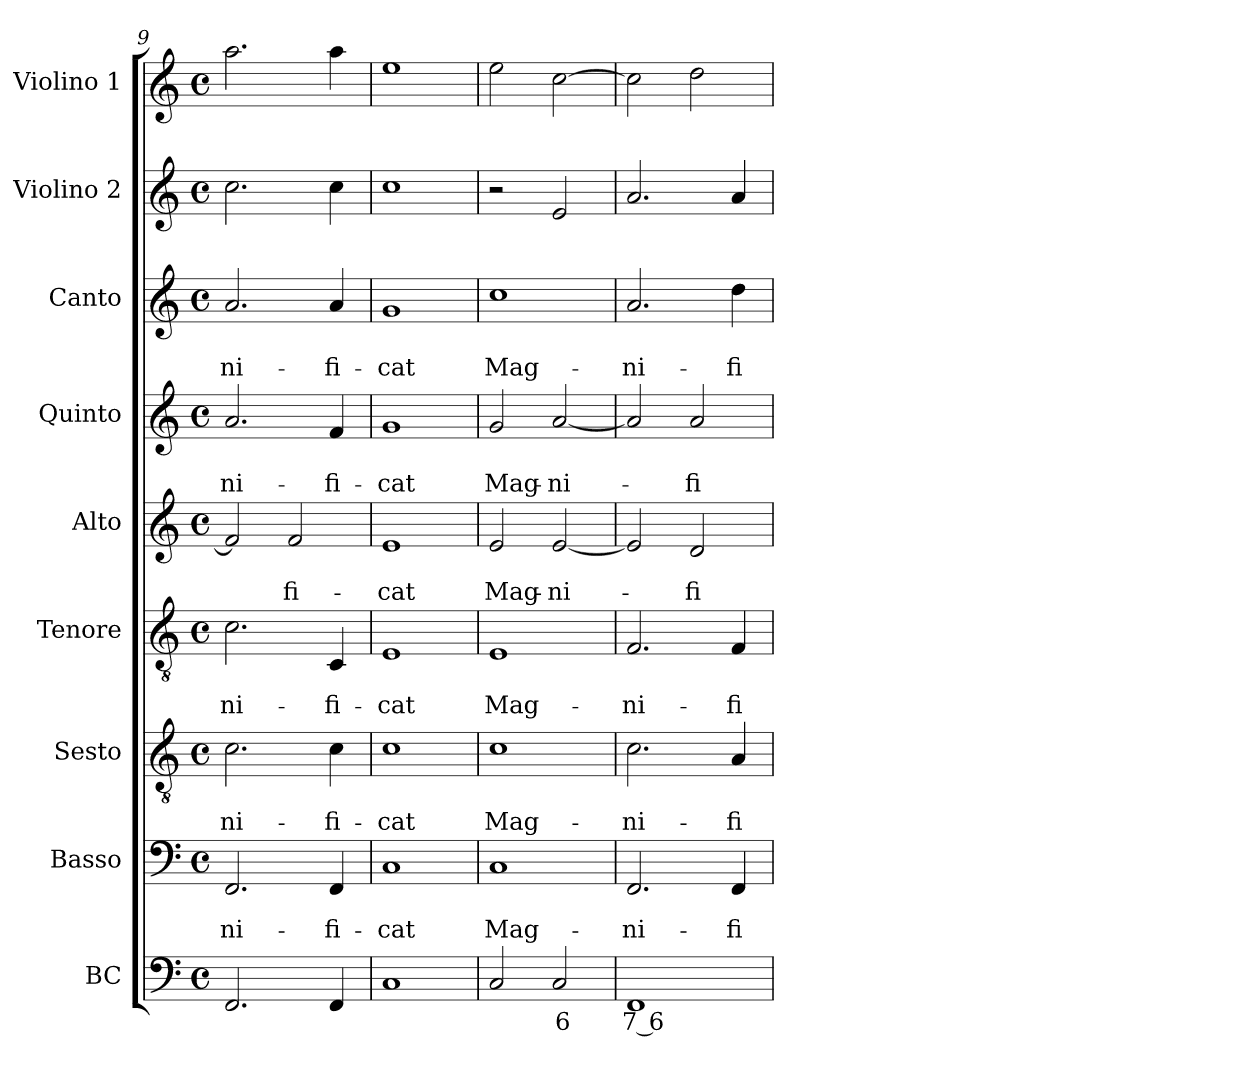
**kern	**text	**kern	**text	**text	**kern	**text	**text	**kern	**text	**text	**kern	**text	**text	**kern	**text	**text	**kern	**text	**text	**kern	**kern
*part9	*part9	*part8	*part8	*part8	*part7	*part7	*part7	*part6	*part6	*part6	*part5	*part5	*part5	*part4	*part4	*part4	*part3	*part3	*part3	*part2	*part1
*staff9	*staff9	*staff8	*staff8	*staff8	*staff7	*staff7	*staff7	*staff6	*staff6	*staff6	*staff5	*staff5	*staff5	*staff4	*staff4	*staff4	*staff3	*staff3	*staff3	*staff2	*staff1
*I"BC	*	*I"Basso	*	*	*I"Sesto	*	*	*I"Tenore	*	*	*I"Alto	*	*	*I"Quinto	*	*	*I"Canto	*	*	*I"Violino 2	*I"Violino 1
*I'Bc	*	*I'B	*	*	*I'S	*	*	*I'T	*	*	*I'A	*	*	*I'Q	*	*	*I'C	*	*	*I'V2	*I'V1
*clefF4	*	*clefF4	*	*	*clefGv2	*	*	*clefGv2	*	*	*clefG2	*	*	*clefG2	*	*	*clefG2	*	*	*clefG2	*clefG2
*k[]	*	*k[]	*	*	*k[]	*	*	*k[]	*	*	*k[]	*	*	*k[]	*	*	*k[]	*	*	*k[]	*k[]
*C:	*	*C:	*	*	*C:	*	*	*C:	*	*	*C:	*	*	*C:	*	*	*C:	*	*	*C:	*C:
*M4/4	*	*M4/4	*	*	*M4/4	*	*	*M4/4	*	*	*M4/4	*	*	*M4/4	*	*	*M4/4	*	*	*M4/4	*M4/4
*met(c)	*	*met(c)	*	*	*met(c)	*	*	*met(c)	*	*	*met(c)	*	*	*met(c)	*	*	*met(c)	*	*	*met(c)	*met(c)
=9	=9	=9	=9	=9	=9	=9	=9	=9	=9	=9	=9	=9	=9	=9	=9	=9	=9	=9	=9	=9	=9
!	!	!	!	!LO:LY:b	!	!	!LO:LY:b	!	!	!LO:LY:b	!	!	!	!	!	!LO:LY:b	!	!	!LO:LY:b	!	!
2.FF/	.	2.FF/	.	-ni-	2.c\	.	-ni-	2.c\	.	-ni-	2f/]	.	.	2.a/	.	-ni-	2.a/	.	-ni-	2.cc\	2.aa\
!	!	!	!	!	!	!	!	!	!	!	!	!	!LO:LY:b	!	!	!	!	!	!	!	!
.	.	.	.	.	.	.	.	.	.	.	2f/	.	-fi-	.	.	.	.	.	.	.	.
!	!	!	!	!LO:LY:b	!	!	!LO:LY:b	!	!	!LO:LY:b	!	!	!	!	!	!LO:LY:b	!	!	!LO:LY:b	!	!
4FF/	.	4FF/	.	-fi-	4c\	.	-fi-	4C/	.	-fi-	.	.	.	4f/	.	-fi-	4a/	.	-fi-	4cc\	4aa\
=10	=10	=10	=10	=10	=10	=10	=10	=10	=10	=10	=10	=10	=10	=10	=10	=10	=10	=10	=10	=10	=10
!	!	!	!	!LO:LY:b	!	!	!LO:LY:b	!	!	!LO:LY:b	!	!	!LO:LY:b	!	!	!LO:LY:b	!	!	!LO:LY:b	!	!
1C	.	1C	.	-cat	1c	.	-cat	1E	.	-cat	1e	.	-cat	1g	.	-cat	1g	.	-cat	1cc	1ee
=11	=11	=11	=11	=11	=11	=11	=11	=11	=11	=11	=11	=11	=11	=11	=11	=11	=11	=11	=11	=11	=11
!	!	!	!	!LO:LY:b	!	!	!LO:LY:b	!	!	!LO:LY:b	!	!	!LO:LY:b	!	!	!LO:LY:b	!	!	!LO:LY:b	!	!
2C/	.	1C	.	Mag-	1c	.	Mag-	1E	.	Mag-	2e/	.	Mag-	2g/	.	Mag-	1cc	.	Mag-	2r	2ee\
!	!LO:LY:b	!	!	!	!	!	!	!	!	!	!	!	!LO:LY:b	!	!	!LO:LY:b	!	!	!	!	!
2C/	6	.	.	.	.	.	.	.	.	.	[2e/	.	-ni-	[2a/	.	-ni-	.	.	.	2e/	[2cc\
=12	=12	=12	=12	=12	=12	=12	=12	=12	=12	=12	=12	=12	=12	=12	=12	=12	=12	=12	=12	=12	=12
!	!LO:LY:b	!	!	!LO:LY:b	!	!	!LO:LY:b	!	!	!LO:LY:b	!	!	!	!	!	!	!	!	!LO:LY:b	!	!
1FF	7 6	2.FF/	.	-ni-	2.c\	.	-ni-	2.F/	.	-ni-	2e/]	.	.	2a/]	.	.	2.a/	.	-ni-	2.a/	2cc\]
!	!	!	!	!	!	!	!	!	!	!	!	!	!LO:LY:b	!	!	!LO:LY:b	!	!	!	!	!
.	.	.	.	.	.	.	.	.	.	.	2d/	.	-fi-	2a/	.	-fi-	.	.	.	.	2dd\
!	!	!	!	!LO:LY:b	!	!	!LO:LY:b	!	!	!LO:LY:b	!	!	!	!	!	!	!	!	!LO:LY:b	!	!
.	.	4FF/	.	-fi-	4A/	.	-fi-	4F/	.	-fi-	.	.	.	.	.	.	4dd\	.	-fi-	4a/	.
=	=	=	=	=	=	=	=	=	=	=	=	=	=	=	=	=	=	=	=	=	=
*-	*-	*-	*-	*-	*-	*-	*-	*-	*-	*-	*-	*-	*-	*-	*-	*-	*-	*-	*-	*-	*-
